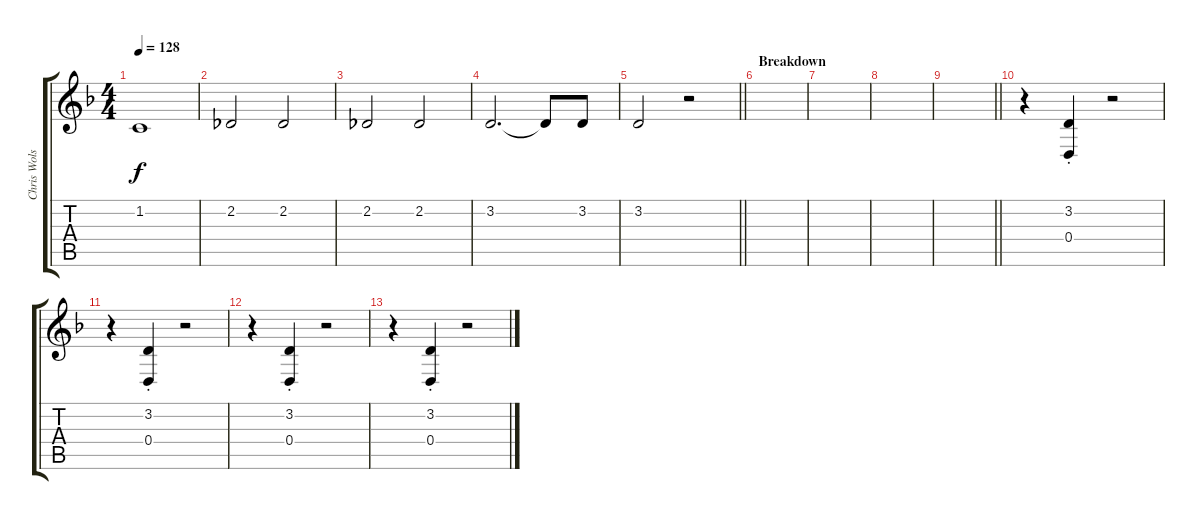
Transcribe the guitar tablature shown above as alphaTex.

\track ("Chris Wolstenholme Backing Vocals" "Chris Wols") {instrument clarinet}
\staff {score tabs}
\tuning (E4 B3 G3 D3 A2 E2) {hide}
\ts (4 4)
\tempo 128
\clef g2
\ks dminor
1.2.1{dy f} |
2.2.2 2.2.2 |
2.2.2 2.2.2 |
3.2.2{d} 3.2{t}.8 3.2.8 |
\barLineRight lightlight
3.2.2 r.2 |
\section ("" "Breakdown")
|
|
|
\barLineRight lightlight
|
r.4 (3.2{st} 0.4{st}).4 r.2 |
r.4 (3.2{st} 0.4{st}).4 r.2 |
r.4 (3.2{st} 0.4{st}).4 r.2 |
r.4 (3.2{st} 0.4{st}).4 r.2
